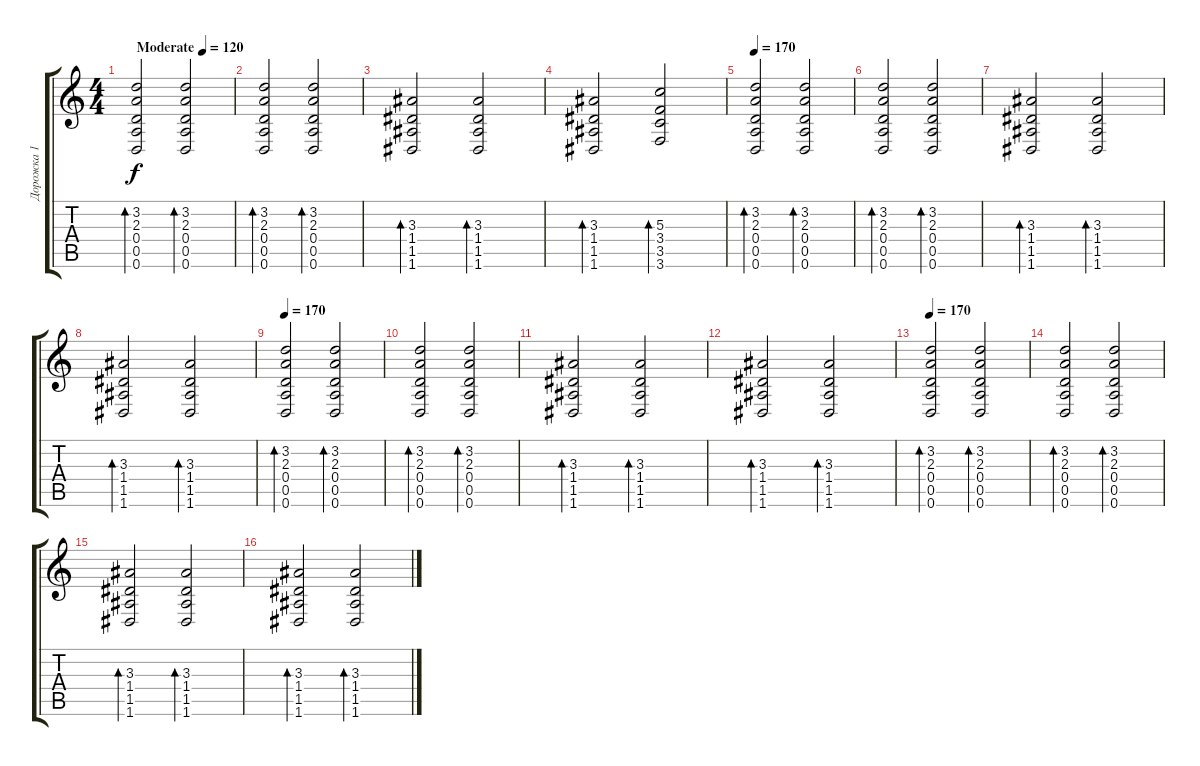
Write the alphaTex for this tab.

\track ("Дорожка 1" "Дорожка 1") {instrument electricguitarjazz}
\staff {score tabs}
\tuning (E4 B3 G3 D3 A2 D2) {hide}
\ts (4 4)
\tempo (120 "Moderate")
\tempo 170
\tempo (120 "Moderate")
\clef g2
\ks c
(3.2 2.3 0.4 0.5 0.6).2{bd 120 dy f instrument electricguitarjazz} (3.2 2.3 0.4 0.5 0.6).2{bd 120} |
(3.2 2.3 0.4 0.5 0.6).2{bd 120} (3.2 2.3 0.4 0.5 0.6).2{bd 120} |
(3.3 1.4 1.5 1.6).2{bd 120} (3.3 1.4 1.5 1.6).2{bd 120} |
(3.3 1.4 1.5 1.6).2{bd 120} (5.3 3.4 3.5 3.6).2{bd 120} |
\tempo 170
(3.2 2.3 0.4 0.5 0.6).2{bd 120} (3.2 2.3 0.4 0.5 0.6).2{bd 120} |
(3.2 2.3 0.4 0.5 0.6).2{bd 120} (3.2 2.3 0.4 0.5 0.6).2{bd 120} |
(3.3 1.4 1.5 1.6).2{bd 120} (3.3 1.4 1.5 1.6).2{bd 120} |
(3.3 1.4 1.5 1.6).2{bd 120} (3.3 1.4 1.5 1.6).2{bd 120} |
\tempo 170
(3.2 2.3 0.4 0.5 0.6).2{bd 120} (3.2 2.3 0.4 0.5 0.6).2{bd 120} |
(3.2 2.3 0.4 0.5 0.6).2{bd 120} (3.2 2.3 0.4 0.5 0.6).2{bd 120} |
(3.3 1.4 1.5 1.6).2{bd 120} (3.3 1.4 1.5 1.6).2{bd 120} |
(3.3 1.4 1.5 1.6).2{bd 120} (3.3 1.4 1.5 1.6).2{bd 120} |
\tempo 170
(3.2 2.3 0.4 0.5 0.6).2{bd 120} (3.2 2.3 0.4 0.5 0.6).2{bd 120} |
(3.2 2.3 0.4 0.5 0.6).2{bd 120} (3.2 2.3 0.4 0.5 0.6).2{bd 120} |
(3.3 1.4 1.5 1.6).2{bd 120} (3.3 1.4 1.5 1.6).2{bd 120} |
(3.3 1.4 1.5 1.6).2{bd 120} (3.3 1.4 1.5 1.6).2{bd 120}
